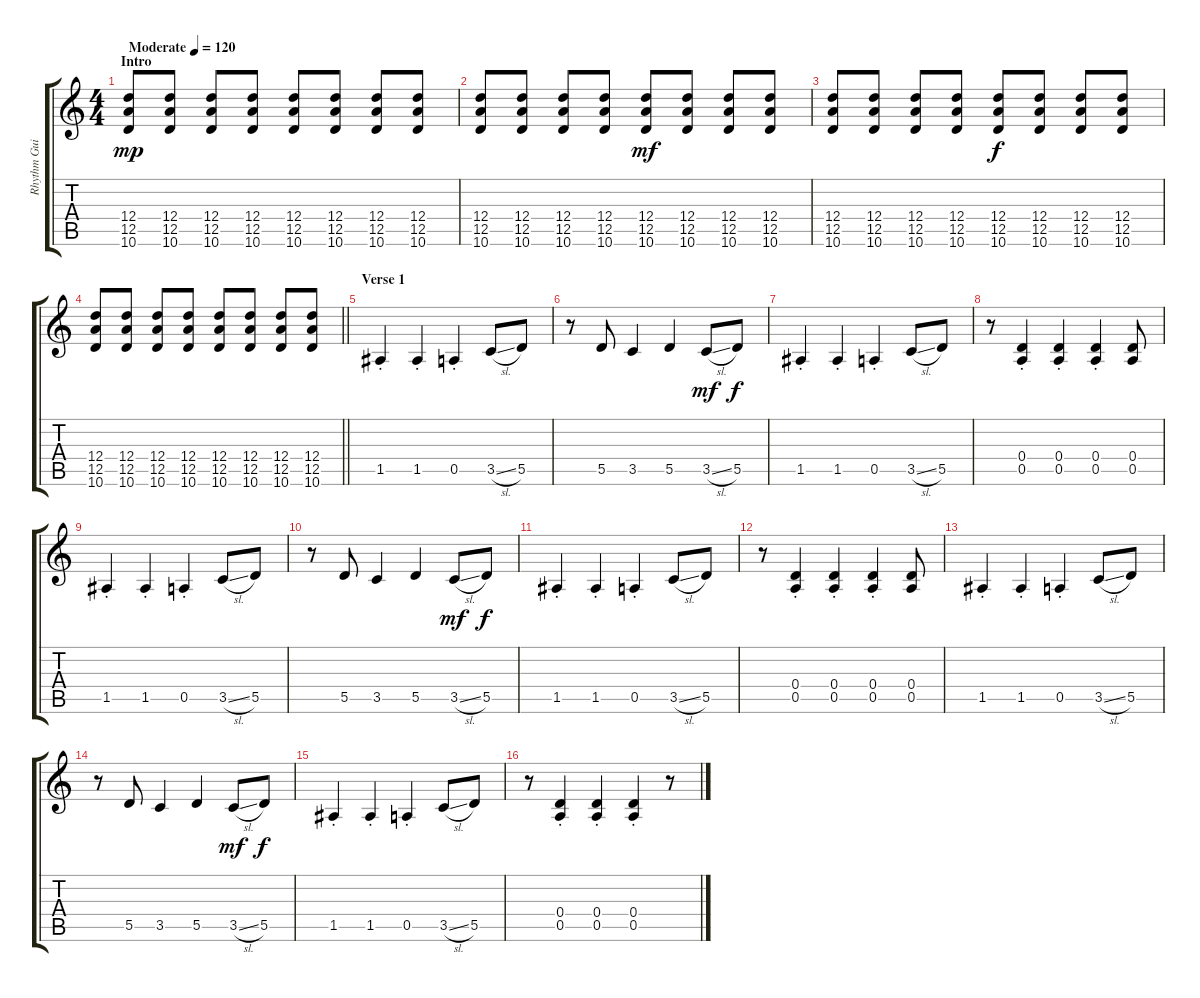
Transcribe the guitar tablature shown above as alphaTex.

\track ("Rhythm Guitar" "Rhythm Gui") {instrument overdrivenguitar}
\staff {score tabs}
\tuning (E4 B3 G3 D3 A2 E2) {hide}
\ts (4 4)
\section ("" "Intro")
\tempo (120 "Moderate")
\clef g2
\ks c
(12.4 12.5 10.6).8{dy mp volume 2 instrument electricguitarclean} (12.4 12.5 10.6).8 (12.4 12.5 10.6).8 (12.4 12.5 10.6).8 (12.4 12.5 10.6).8{volume 12} (12.4 12.5 10.6).8 (12.4 12.5 10.6).8 (12.4 12.5 10.6).8 |
(12.4 12.5 10.6).8 (12.4 12.5 10.6).8 (12.4 12.5 10.6).8 (12.4 12.5 10.6).8 (12.4 12.5 10.6).8{dy mf} (12.4 12.5 10.6).8 (12.4 12.5 10.6).8 (12.4 12.5 10.6).8 |
(12.4 12.5 10.6).8 (12.4 12.5 10.6).8 (12.4 12.5 10.6).8 (12.4 12.5 10.6).8 (12.4 12.5 10.6).8{dy f} (12.4 12.5 10.6).8 (12.4 12.5 10.6).8 (12.4 12.5 10.6).8 |
\barLineRight lightlight
(12.4 12.5 10.6).8 (12.4 12.5 10.6).8 (12.4 12.5 10.6).8 (12.4 12.5 10.6).8 (12.4 12.5 10.6).8 (12.4 12.5 10.6).8 (12.4 12.5 10.6).8 (12.4 12.5 10.6).8 |
\section ("" "Verse 1")
1.5{st}.4{instrument overdrivenguitar} 1.5{st}.4 0.5{st}.4 3.5{sl}.8 5.5.8 |
r.8 5.5.8 3.5.4 5.5.4 3.5{sl}.8{dy mf} 5.5.8{dy f} |
1.5{st}.4 1.5{st}.4 0.5{st}.4 3.5{sl}.8 5.5.8 |
r.8 (0.4{st} 0.5{st}).4 (0.4{st} 0.5{st}).4 (0.4{st} 0.5{st}).4 (0.4 0.5).8 |
1.5{st}.4 1.5{st}.4 0.5{st}.4 3.5{sl}.8 5.5.8 |
r.8 5.5.8 3.5.4 5.5.4 3.5{sl}.8{dy mf} 5.5.8{dy f} |
1.5{st}.4 1.5{st}.4 0.5{st}.4 3.5{sl}.8 5.5.8 |
r.8 (0.4{st} 0.5{st}).4 (0.4{st} 0.5{st}).4 (0.4{st} 0.5{st}).4 (0.4 0.5).8 |
1.5{st}.4 1.5{st}.4 0.5{st}.4 3.5{sl}.8 5.5.8 |
r.8 5.5.8 3.5.4 5.5.4 3.5{sl}.8{dy mf} 5.5.8{dy f} |
1.5{st}.4 1.5{st}.4 0.5{st}.4 3.5{sl}.8 5.5.8 |
r.8 (0.4{st} 0.5{st}).4 (0.4{st} 0.5{st}).4 (0.4{st} 0.5{st}).4 r.8
